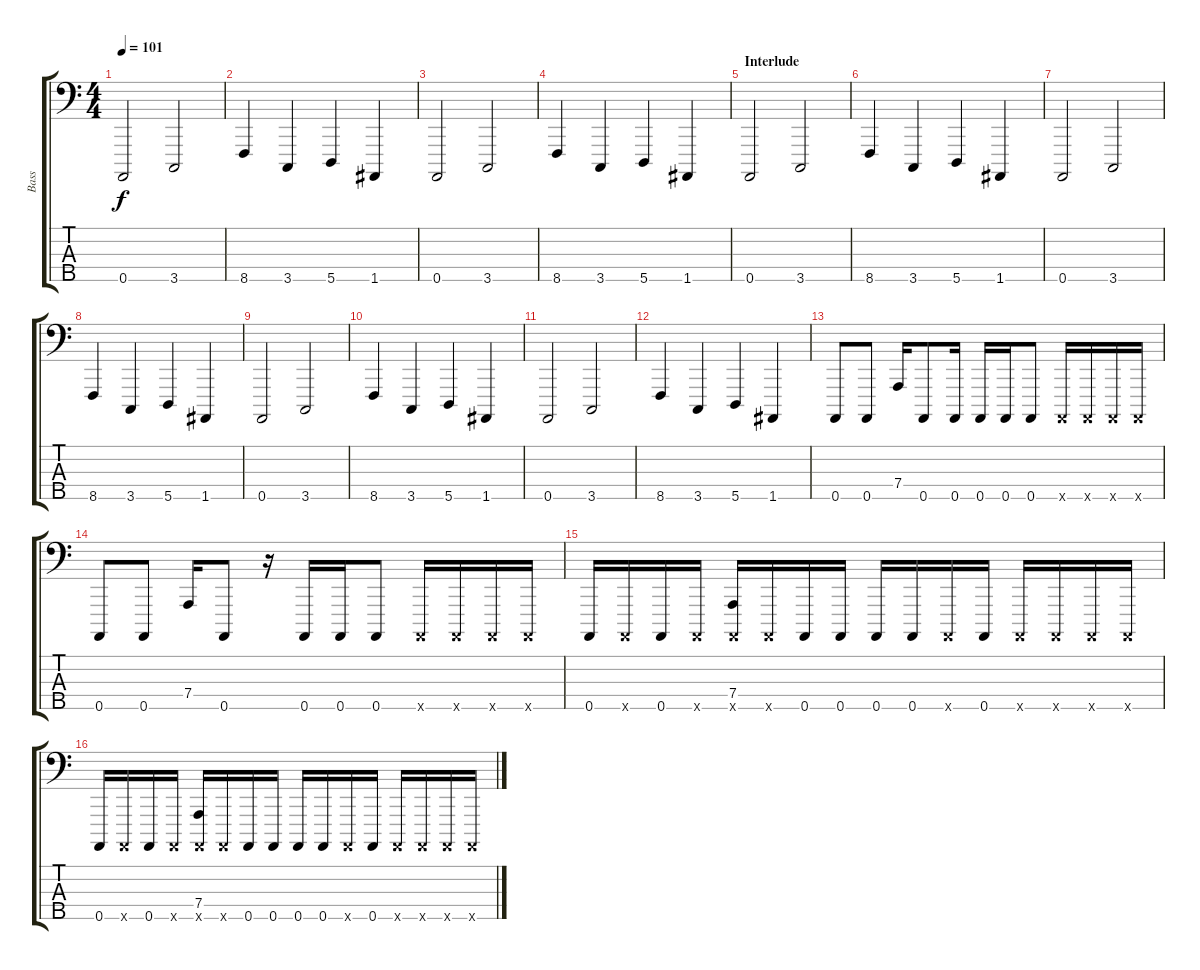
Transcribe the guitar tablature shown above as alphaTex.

\track ("Bass" "Bass") {instrument lead2sawtooth}
\staff {score tabs}
\tuning (F2 C2 G1 D1 A0) {hide}
\ts (4 4)
\tempo 101
\clef f4
\ks c
0.5.2{dy f} 3.5.2 |
8.5.4 3.5.4 5.5.4 1.5.4 |
0.5.2 3.5.2 |
8.5.4 3.5.4 5.5.4 1.5.4 |
\section ("" "Interlude")
0.5.2 3.5.2 |
8.5.4 3.5.4 5.5.4 1.5.4 |
0.5.2 3.5.2 |
8.5.4 3.5.4 5.5.4 1.5.4 |
0.5.2 3.5.2 |
8.5.4 3.5.4 5.5.4 1.5.4 |
0.5.2 3.5.2 |
8.5.4 3.5.4 5.5.4 1.5.4 |
0.5.8{volume 14} 0.5.8 7.4.16 0.5.8 0.5.16 0.5.16 0.5.16 0.5.8 0.5{x}.16 0.5{x}.16 0.5{x}.16 0.5{x}.16 |
0.5.8 0.5.8 7.4.16 0.5.8 r.16 0.5.16 0.5.16 0.5.8 0.5{x}.16 0.5{x}.16 0.5{x}.16 0.5{x}.16 |
0.5.16 0.5{x}.16 0.5.16 0.5{x}.16 (7.4 0.5{x}).16 0.5{x}.16 0.5.16 0.5.16 0.5.16 0.5.16 0.5{x}.16 0.5.16 0.5{x}.16 0.5{x}.16 0.5{x}.16 0.5{x}.16 |
0.5.16 0.5{x}.16 0.5.16 0.5{x}.16 (7.4 0.5{x}).16 0.5{x}.16 0.5.16 0.5.16 0.5.16 0.5.16 0.5{x}.16 0.5.16 0.5{x}.16 0.5{x}.16 0.5{x}.16 0.5{x}.16
